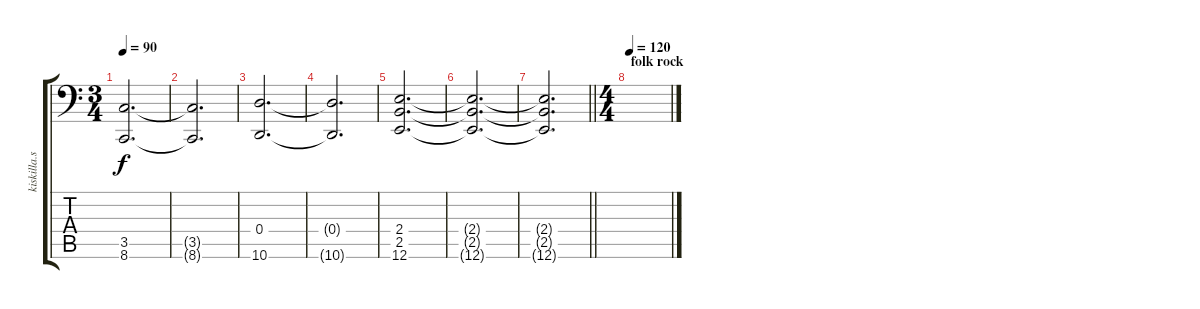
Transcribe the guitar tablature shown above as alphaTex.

\track ("kiskilla.strings" "kiskilla.s") {instrument stringensemble2}
\staff {score tabs}
\tuning (E4 B3 G3 D3 A2 E1) {hide}
\ts (3 4)
\tempo 90
\clef f4
\ks c
(3.5 8.6).2{d dy f} |
(3.5{t} 8.6{t}).2{d} |
(0.4 10.6).2{d} |
(0.4{t} 10.6{t}).2{d} |
(2.4 2.5 12.6).2{d} |
(2.4{t} 2.5{t} 12.6{t}).2{d} |
\barLineRight lightlight
(2.4{t} 2.5{t} 12.6{t}).2{d} |
\ts (4 4)
\section ("" "folk rock")
\tempo 120
